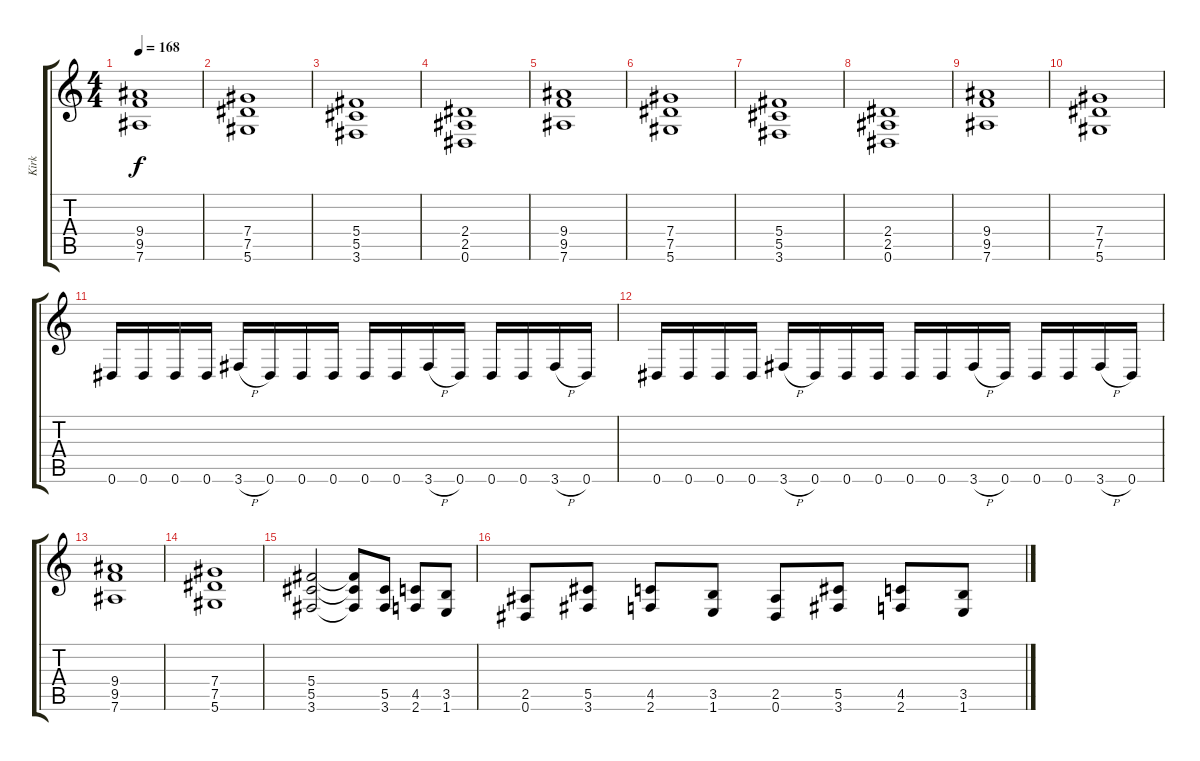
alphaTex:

\track ("Kirk" "Kirk") {instrument distortionguitar}
\staff {score tabs}
\tuning (Eb4 Bb3 Gb3 Db3 Ab2 Eb2) {hide}
\ts (4 4)
\tempo 168
\clef g2
\ks c
(9.4 9.5 7.6).1{dy f} |
(7.4 7.5 5.6).1 |
(5.4 5.5 3.6).1 |
(2.4 2.5 0.6).1 |
(9.4 9.5 7.6).1 |
(7.4 7.5 5.6).1 |
(5.4 5.5 3.6).1 |
(2.4 2.5 0.6).1 |
(9.4 9.5 7.6).1 |
(7.4 7.5 5.6).1 |
0.6.16 0.6.16 0.6.16 0.6.16 3.6{h}.16 0.6.16 0.6.16 0.6.16 0.6.16 0.6.16 3.6{h}.16 0.6.16 0.6.16 0.6.16 3.6{h}.16 0.6.16 |
0.6.16 0.6.16 0.6.16 0.6.16 3.6{h}.16 0.6.16 0.6.16 0.6.16 0.6.16 0.6.16 3.6{h}.16 0.6.16 0.6.16 0.6.16 3.6{h}.16 0.6.16 |
(9.4 9.5 7.6).1 |
(7.4 7.5 5.6).1 |
(5.4 5.5 3.6).2 (5.4{t} 5.5{t} 3.6{t}).8 (5.5 3.6).8 (4.5 2.6).8 (3.5 1.6).8 |
(2.5 0.6).8 (5.5 3.6).8 (4.5 2.6).8 (3.5 1.6).8 (2.5 0.6).8 (5.5 3.6).8 (4.5 2.6).8 (3.5 1.6).8
